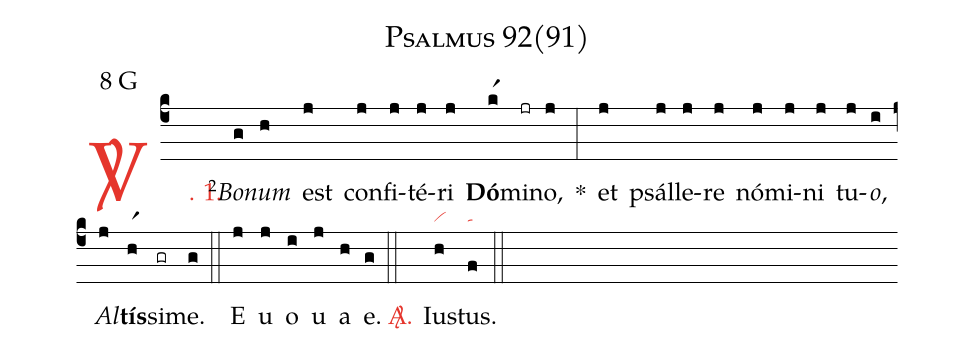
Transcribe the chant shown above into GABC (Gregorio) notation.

name: Psalmus 92(91);
mode: 8;
mode-differentia: G;
nabc-lines: 1;
%%
(c4)

<c><sp>V/</sp>. 1.</c>() <v>\VSup{2}</v><i>Bo</i>(g)<i>num</i>(h) est(j) con(j)fi(j)té(j)ri(j) <b>Dó</b>(kr1)mi(jr)no,(j) *(:) et(j) psál(j)le(j)re(j) nó(j)mi(j)ni(j) tu(j)<i>o</i>,(i) <i>Al</i>(j)<b>tís</b>(hr1)si(gr)me.(g) (::)

<eu>E(j) u(j) o(i) u(j) a(h) e.</eu>(g) (::)

<nlba><c><sp>A/</sp>.</c>() Iu</nlba>(h|vi)stus.(f|ta) (::)
